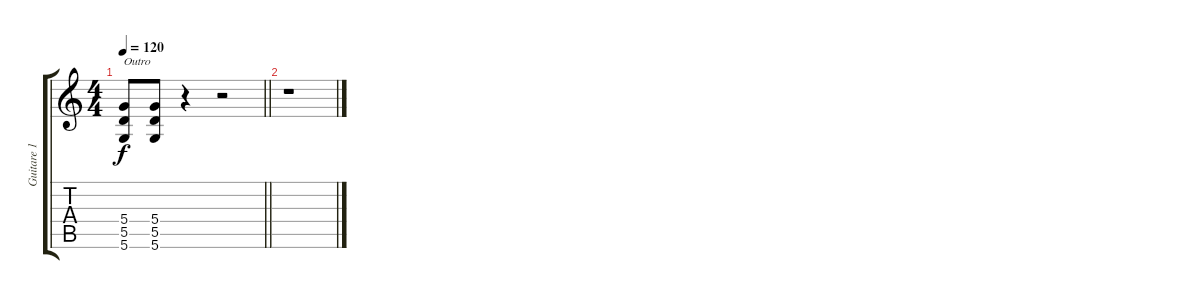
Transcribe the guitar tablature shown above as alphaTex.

\track ("Guitare 1 Disto" "Guitare 1 ") {instrument overdrivenguitar}
\staff {score tabs}
\tuning (E4 B3 G3 D3 A2 D2) {hide}
\ts (4 4)
\tempo 120
\clef g2
\barLineRight lightlight
\ks c
(5.4 5.5 5.6).8{txt "Outro" dy f} (5.4 5.5 5.6).8 r.4 r.2 |
r.1
